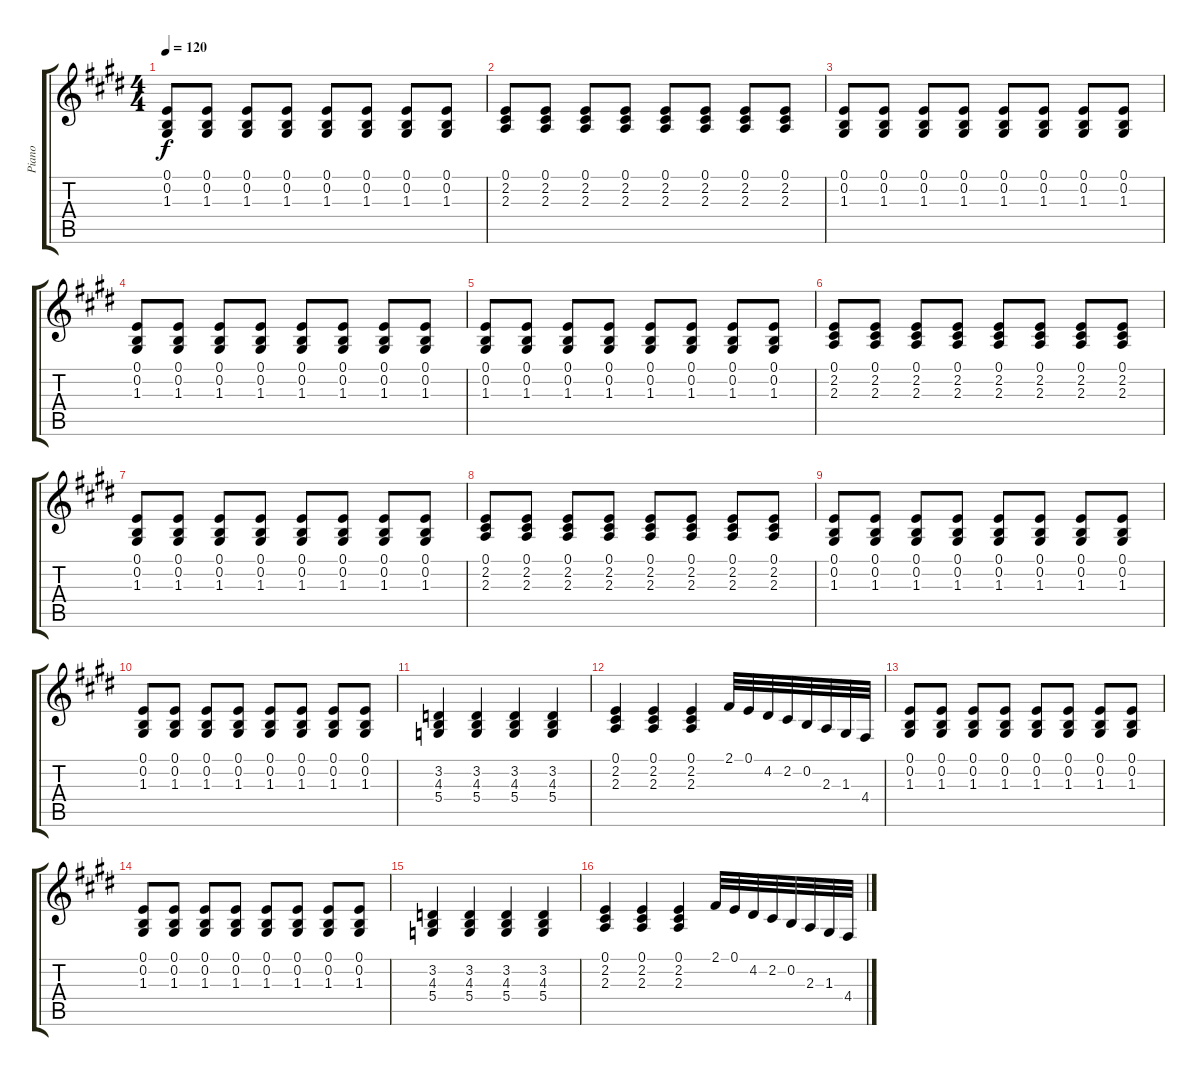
\track ("Piano" "Piano") {instrument brightacousticpiano}
\staff {score tabs}
\tuning (E4 B3 G3 D3 A2 E2) {hide}
\ts (4 4)
\tempo 120
\clef g2
\ks e
(0.1 0.2 1.3).8{dy f} (0.1 0.2 1.3).8 (0.1 0.2 1.3).8 (0.1 0.2 1.3).8 (0.1 0.2 1.3).8 (0.1 0.2 1.3).8 (0.1 0.2 1.3).8 (0.1 0.2 1.3).8 |
(0.1 2.2 2.3).8 (0.1 2.2 2.3).8 (0.1 2.2 2.3).8 (0.1 2.2 2.3).8 (0.1 2.2 2.3).8 (0.1 2.2 2.3).8 (0.1 2.2 2.3).8 (0.1 2.2 2.3).8 |
(0.1 0.2 1.3).8 (0.1 0.2 1.3).8 (0.1 0.2 1.3).8 (0.1 0.2 1.3).8 (0.1 0.2 1.3).8 (0.1 0.2 1.3).8 (0.1 0.2 1.3).8 (0.1 0.2 1.3).8 |
(0.1 0.2 1.3).8 (0.1 0.2 1.3).8 (0.1 0.2 1.3).8 (0.1 0.2 1.3).8 (0.1 0.2 1.3).8 (0.1 0.2 1.3).8 (0.1 0.2 1.3).8 (0.1 0.2 1.3).8 |
(0.1 0.2 1.3).8 (0.1 0.2 1.3).8 (0.1 0.2 1.3).8 (0.1 0.2 1.3).8 (0.1 0.2 1.3).8 (0.1 0.2 1.3).8 (0.1 0.2 1.3).8 (0.1 0.2 1.3).8 |
(0.1 2.2 2.3).8 (0.1 2.2 2.3).8 (0.1 2.2 2.3).8 (0.1 2.2 2.3).8 (0.1 2.2 2.3).8 (0.1 2.2 2.3).8 (0.1 2.2 2.3).8 (0.1 2.2 2.3).8 |
(0.1 0.2 1.3).8 (0.1 0.2 1.3).8 (0.1 0.2 1.3).8 (0.1 0.2 1.3).8 (0.1 0.2 1.3).8 (0.1 0.2 1.3).8 (0.1 0.2 1.3).8 (0.1 0.2 1.3).8 |
(0.1 2.2 2.3).8 (0.1 2.2 2.3).8 (0.1 2.2 2.3).8 (0.1 2.2 2.3).8 (0.1 2.2 2.3).8 (0.1 2.2 2.3).8 (0.1 2.2 2.3).8 (0.1 2.2 2.3).8 |
(0.1 0.2 1.3).8 (0.1 0.2 1.3).8 (0.1 0.2 1.3).8 (0.1 0.2 1.3).8 (0.1 0.2 1.3).8 (0.1 0.2 1.3).8 (0.1 0.2 1.3).8 (0.1 0.2 1.3).8 |
(0.1 0.2 1.3).8 (0.1 0.2 1.3).8 (0.1 0.2 1.3).8 (0.1 0.2 1.3).8 (0.1 0.2 1.3).8 (0.1 0.2 1.3).8 (0.1 0.2 1.3).8 (0.1 0.2 1.3).8 |
(3.2 4.3 5.4).4 (3.2 4.3 5.4).4 (3.2 4.3 5.4).4 (3.2 4.3 5.4).4 |
(0.1 2.2 2.3).4 (0.1 2.2 2.3).4 (0.1 2.2 2.3).4 2.1.32 0.1.32 4.2.32 2.2.32 0.2.32 2.3.32 1.3.32 4.4.32 |
(0.1 0.2 1.3).8 (0.1 0.2 1.3).8 (0.1 0.2 1.3).8 (0.1 0.2 1.3).8 (0.1 0.2 1.3).8 (0.1 0.2 1.3).8 (0.1 0.2 1.3).8 (0.1 0.2 1.3).8 |
(0.1 0.2 1.3).8 (0.1 0.2 1.3).8 (0.1 0.2 1.3).8 (0.1 0.2 1.3).8 (0.1 0.2 1.3).8 (0.1 0.2 1.3).8 (0.1 0.2 1.3).8 (0.1 0.2 1.3).8 |
(3.2 4.3 5.4).4 (3.2 4.3 5.4).4 (3.2 4.3 5.4).4 (3.2 4.3 5.4).4 |
(0.1 2.2 2.3).4 (0.1 2.2 2.3).4 (0.1 2.2 2.3).4 2.1.32 0.1.32 4.2.32 2.2.32 0.2.32 2.3.32 1.3.32 4.4.32
